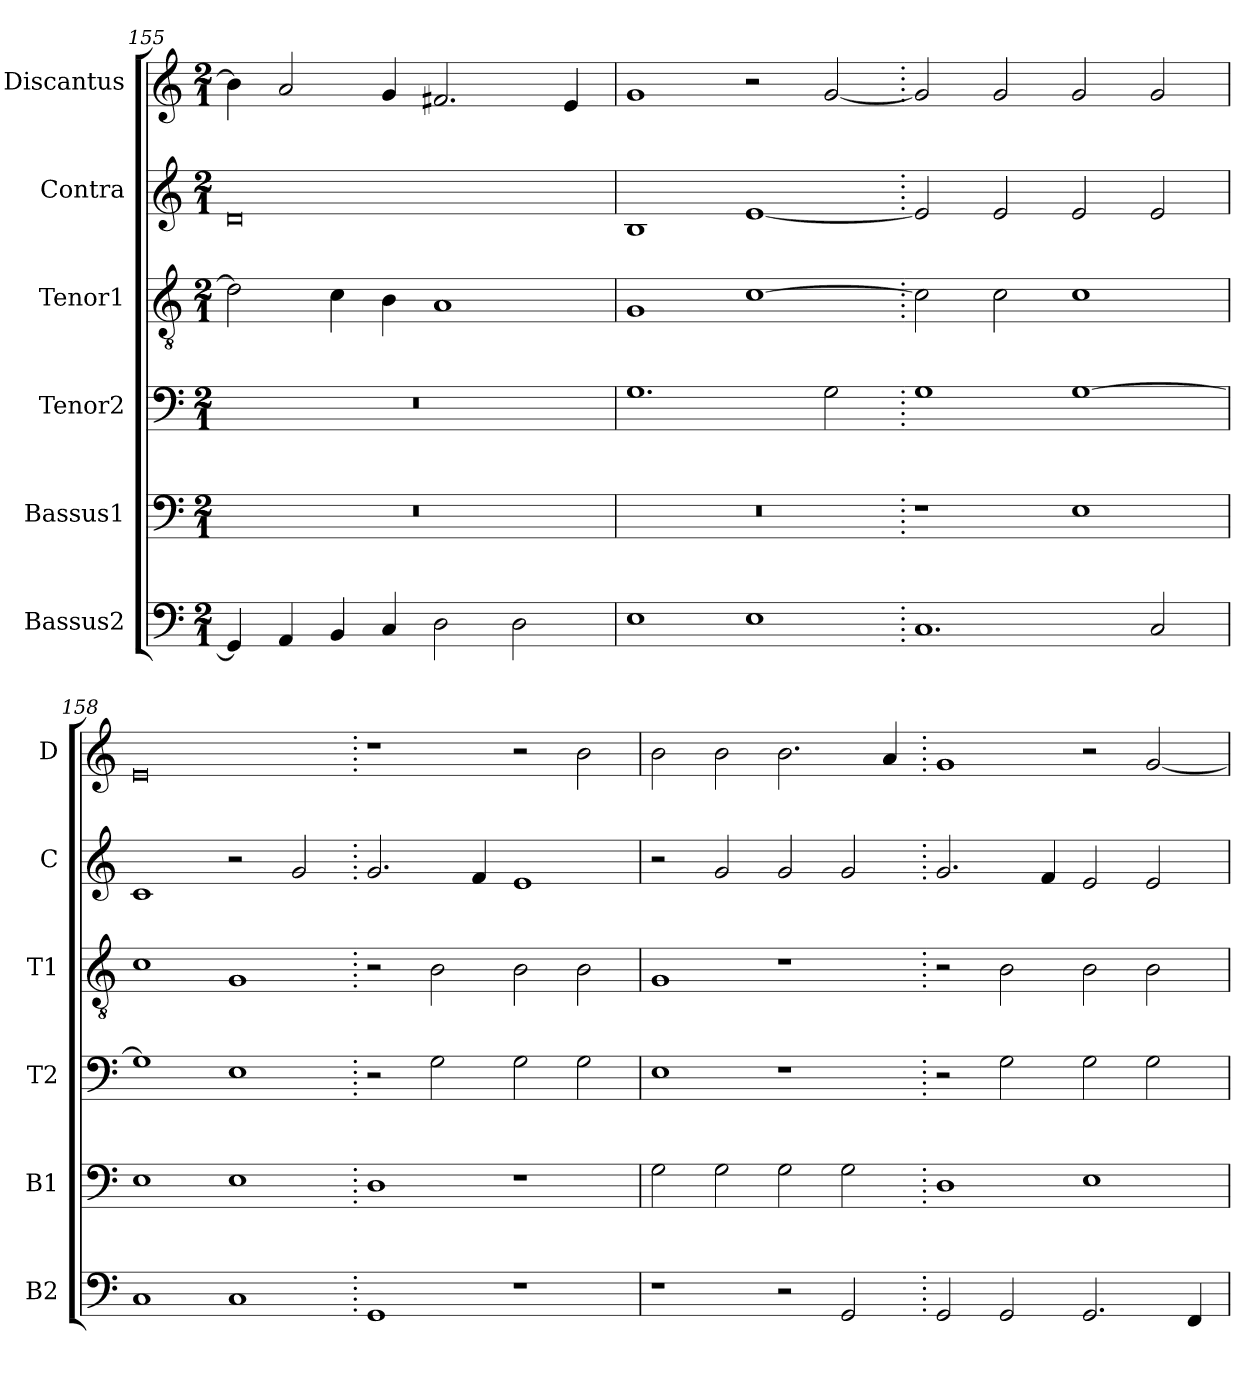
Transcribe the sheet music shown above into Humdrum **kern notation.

**kern	**kern	**kern	**kern	**kern	**kern
*part6	*part5	*part4	*part3	*part2	*part1
*staff6	*staff5	*staff4	*staff3	*staff2	*staff1
*I"Bassus2	*I"Bassus1	*I"Tenor2	*I"Tenor1	*I"Contra	*I"Discantus
*I'B2	*I'B1	*I'T2	*I'T1	*I'C	*I'D
*clefF4	*clefF4	*clefF4	*clefGv2	*clefG2	*clefG2
*k[]	*k[]	*k[]	*k[]	*k[]	*k[]
*M2/1	*M2/1	*M2/1	*M2/1	*M2/1	*M2/1
=155	=155	=155	=155	=155	=155
4GG/]	0r	0r	2d\]	0d	4b\]
4AA/	.	.	.	.	2a/
4BB/	.	.	4c\	.	.
4C/	.	.	4B\	.	4g/
2D\	.	.	1A	.	2.f#X/
2D\	.	.	.	.	.
.	.	.	.	.	4e/
=156	=156	=156	=156	=156	=156
1E	0r	1.G	1G	1B	1g
1E	.	.	[1c	[1e	2r
.	.	2G\	.	.	[2g/
=157.	=157.	=157.	=157.	=157.	=157.
1.C	1r	1G	2c\]	2e/]	2g/]
.	.	.	2c\	2e/	2g/
.	1E	[1G	1c	2e/	2g/
2C/	.	.	.	2e/	2g/
=158	=158	=158	=158	=158	=158
1C	1E	1G]	1c	1c	0e
1C	1E	1E	1G	2r	.
.	.	.	.	2g/	.
=159.	=159.	=159.	=159.	=159.	=159.
1GG	1D	2r	2r	2.g/	1r
.	.	2G\	2B\	.	.
.	.	.	.	4f/	.
1r	1r	2G\	2B\	1e	2r
.	.	2G\	2B\	.	2b\
=160	=160	=160	=160	=160	=160
1r	2G\	1E	1G	2r	2b\
.	2G\	.	.	2g/	2b\
2r	2G\	1r	1r	2g/	2.b\
2GG/	2G\	.	.	2g/	.
.	.	.	.	.	4a/
=161.	=161.	=161.	=161.	=161.	=161.
2GG/	1D	2r	2r	2.g/	1g
2GG/	.	2G\	2B\	.	.
.	.	.	.	4f/	.
2.GG/	1E	2G\	2B\	2e/	2r
.	.	2G\	2B\	2e/	[2g/
4FF/	.	.	.	.	.
=	=	=	=	=	=
*-	*-	*-	*-	*-	*-
